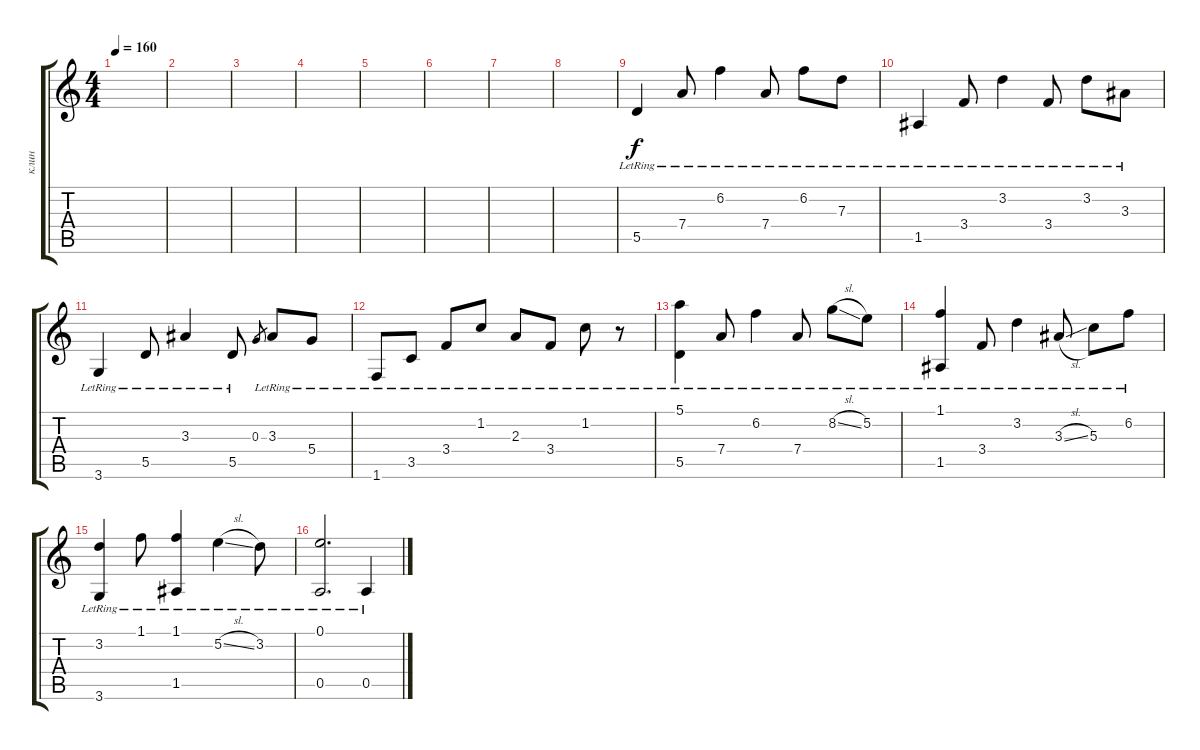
\track ("клин" "клин") {instrument acousticguitarsteel}
\staff {score tabs}
\tuning (E4 B3 G3 D3 A2 E2) {hide}
\ts (4 4)
\tempo 160
\clef g2
\ks c
|
|
|
|
|
|
|
|
5.5{lr}.4 7.4{lr}.8 6.2{lr}.4 7.4{lr}.8 6.2{lr}.8 7.3{lr}.8 |
1.5{lr}.4 3.4{lr}.8 3.2{lr}.4 3.4{lr}.8 3.2{lr}.8 3.3{lr}.8 |
3.6{lr}.4 5.5{lr}.8 3.3{lr}.4 5.5{lr}.8 0.3.8{gr} 3.3{lr}.8 5.4{lr}.8 |
1.6{lr}.8 3.5{lr}.8 3.4{lr}.8 1.2{lr}.8 2.3{lr}.8 3.4{lr}.8 1.2{lr}.8 r.8 |
(5.1{lr} 5.5{lr}).4 7.4{lr}.8 6.2{lr}.4 7.4{lr}.8 8.2{sl lr}.8 5.2{lr}.8 |
(1.1{lr} 1.5{lr}).4 3.4{lr}.8 3.2{lr}.4 3.3{sl lr}.8 5.3{lr}.8 6.2{lr}.8 |
(3.2{lr} 3.6{lr}).4 1.1{lr}.8 (1.1{lr} 1.5{lr}).4 5.2{sl lr}.4 3.2{lr}.8 |
(0.1{lr} 0.5{lr}).2{d} 0.5{lr}.4
